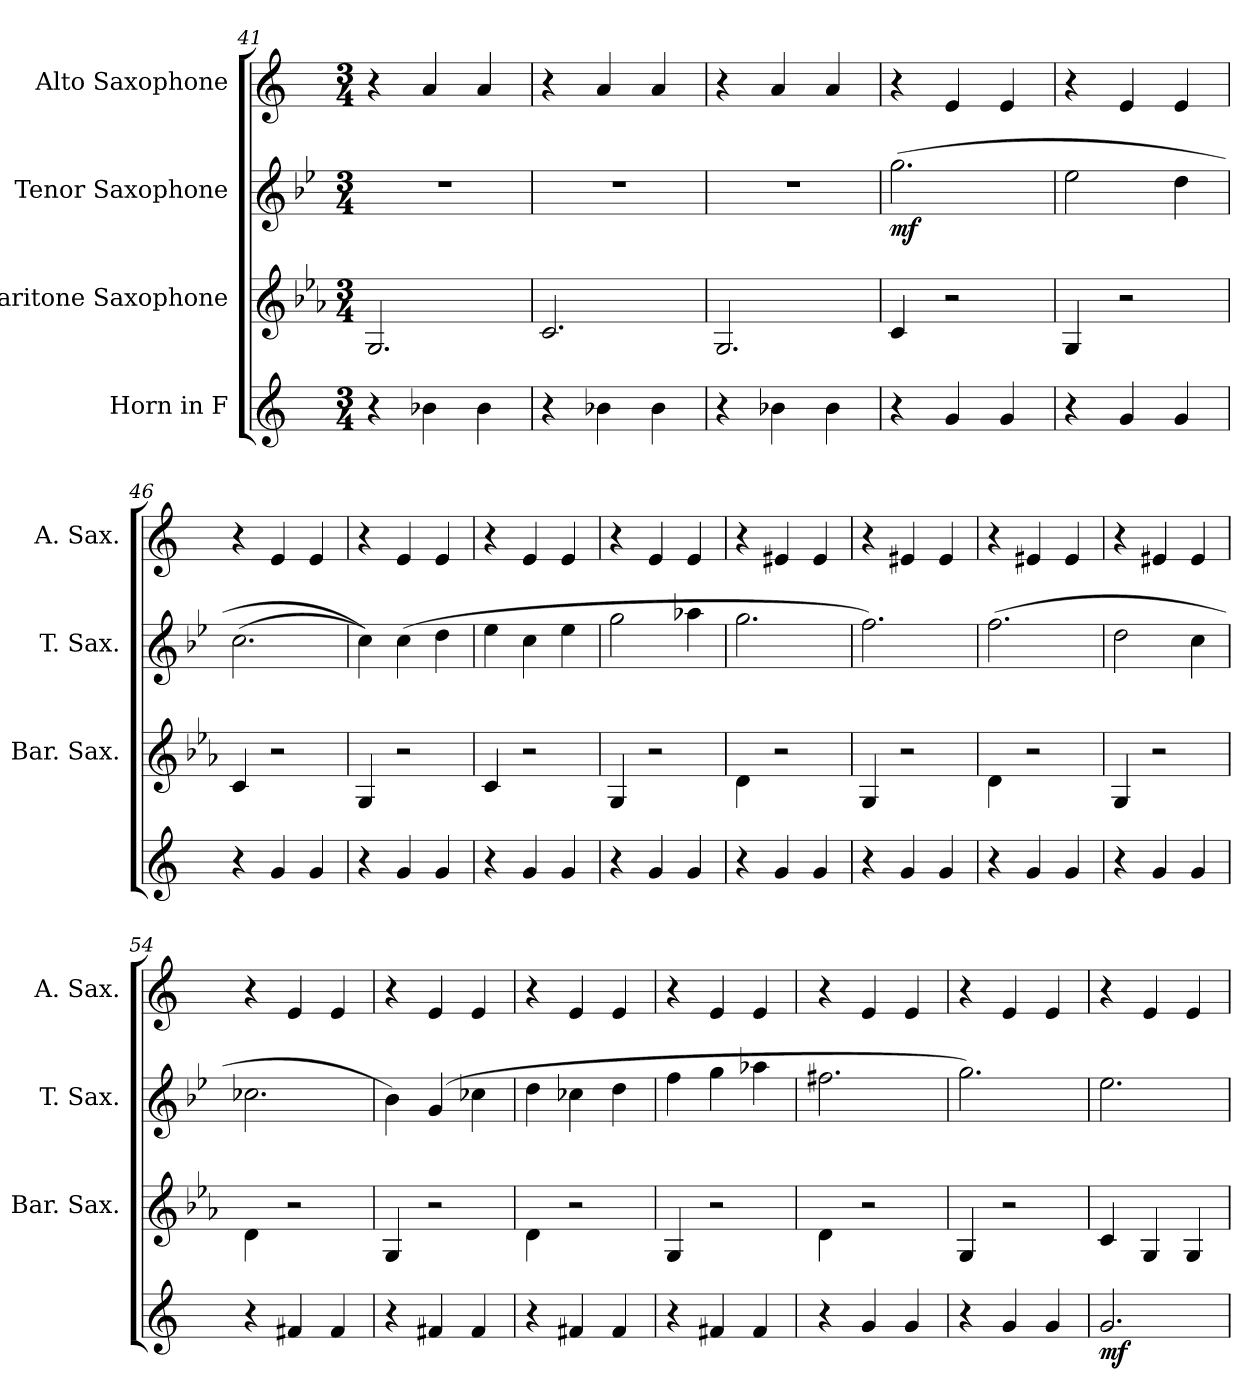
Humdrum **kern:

**kern	**dynam	**kern	**kern	**dynam	**kern
*part4	*part4	*part3	*part2	*part2	*part1
*staff4	*staff4	*staff3	*staff2	*staff2	*staff1
*I"Horn in F	*	*I"Baritone Saxophone	*I"Tenor Saxophone	*	*I"Alto Saxophone
*	*	*I'Bar. Sax.	*I'T. Sax.	*	*I'A. Sax.
*clefG2	*	*clefG2	*clefG2	*	*clefG2
*ITrd4c7	*	*ITrd12c21	*ITrd8c14	*	*ITrd5c9
*k[b-]	*	*k[b-e-a-]	*k[b-e-]	*	*k[b-e-a-]
*M3/4	*	*M3/4	*M3/4	*	*M3/4
=41	=41	=41	=41	=41	=41
4r	.	2.GG/	2.r	.	4r
4e-X\	.	.	.	.	4c/
4e-\	.	.	.	.	4c/
=42	=42	=42	=42	=42	=42
4r	.	2.C/	2.r	.	4r
4e-X\	.	.	.	.	4c/
4e-\	.	.	.	.	4c/
=43	=43	=43	=43	=43	=43
4r	.	2.GG/	2.r	.	4r
4e-X\	.	.	.	.	4c/
4e-\	.	.	.	.	4c/
!!LO:PB:g=z
=44	=44	=44	=44	=44	=44
!	!	!	!	!LO:DY:b	!
4r	.	4C/	(2.g\	mf	4r
4c/	.	2r	.	.	4G/
4c/	.	.	.	.	4G/
=45	=45	=45	=45	=45	=45
4r	.	4GG/	2e-\	.	4r
4c/	.	2r	.	.	4G/
4c/	.	.	4d\	.	4G/
=46	=46	=46	=46	=46	=46
4r	.	4C/	(2.c\	.	4r
4c/	.	2r	.	.	4G/
4c/	.	.	.	.	4G/
=47	=47	=47	=47	=47	=47
4r	.	4GG/	4c\))	.	4r
4c/	.	2r	(4c\	.	4G/
4c/	.	.	4d\	.	4G/
=48	=48	=48	=48	=48	=48
4r	.	4C/	4e-\	.	4r
4c/	.	2r	4c\	.	4G/
4c/	.	.	4e-\	.	4G/
=49	=49	=49	=49	=49	=49
4r	.	4GG/	2g\	.	4r
4c/	.	2r	.	.	4G/
4c/	.	.	4a-X\	.	4G/
=50	=50	=50	=50	=50	=50
4r	.	4D\	2.g\	.	4r
4c/	.	2r	.	.	4G#X/
4c/	.	.	.	.	4G#/
=51	=51	=51	=51	=51	=51
4r	.	4GG/	2.f\)	.	4r
4c/	.	2r	.	.	4G#X/
4c/	.	.	.	.	4G#/
=52	=52	=52	=52	=52	=52
4r	.	4D\	(2.f\	.	4r
4c/	.	2r	.	.	4G#X/
4c/	.	.	.	.	4G#/
=53	=53	=53	=53	=53	=53
4r	.	4GG/	2d\	.	4r
4c/	.	2r	.	.	4G#X/
4c/	.	.	4c\	.	4G#/
!!LO:LB:g=z
=54	=54	=54	=54	=54	=54
4r	.	4D\	2.c-X\	.	4r
4Bn/	.	2r	.	.	4G/
4B/	.	.	.	.	4G/
=55	=55	=55	=55	=55	=55
4r	.	4GG/	4B-\)	.	4r
4Bn/	.	2r	(4G/	.	4G/
4B/	.	.	4c-X\	.	4G/
=56	=56	=56	=56	=56	=56
4r	.	4D\	4d\	.	4r
4Bn/	.	2r	4c-X\	.	4G/
4B/	.	.	4d\	.	4G/
=57	=57	=57	=57	=57	=57
4r	.	4GG/	4f\	.	4r
4Bn/	.	2r	4g\	.	4G/
4B/	.	.	4a-X\	.	4G/
=58	=58	=58	=58	=58	=58
4r	.	4D\	2.f#X\	.	4r
4c/	.	2r	.	.	4G/
4c/	.	.	.	.	4G/
=59	=59	=59	=59	=59	=59
4r	.	4GG/	2.g\)	.	4r
4c/	.	2r	.	.	4G/
4c/	.	.	.	.	4G/
=60	=60	=60	=60	=60	=60
!	!LO:DY:b	!	!	!	!
2.c/	mf	4C/	2.e-\	.	4r
.	.	4GG/	.	.	4G/
.	.	4GG/	.	.	4G/
=	=	=	=	=	=
*-	*-	*-	*-	*-	*-
